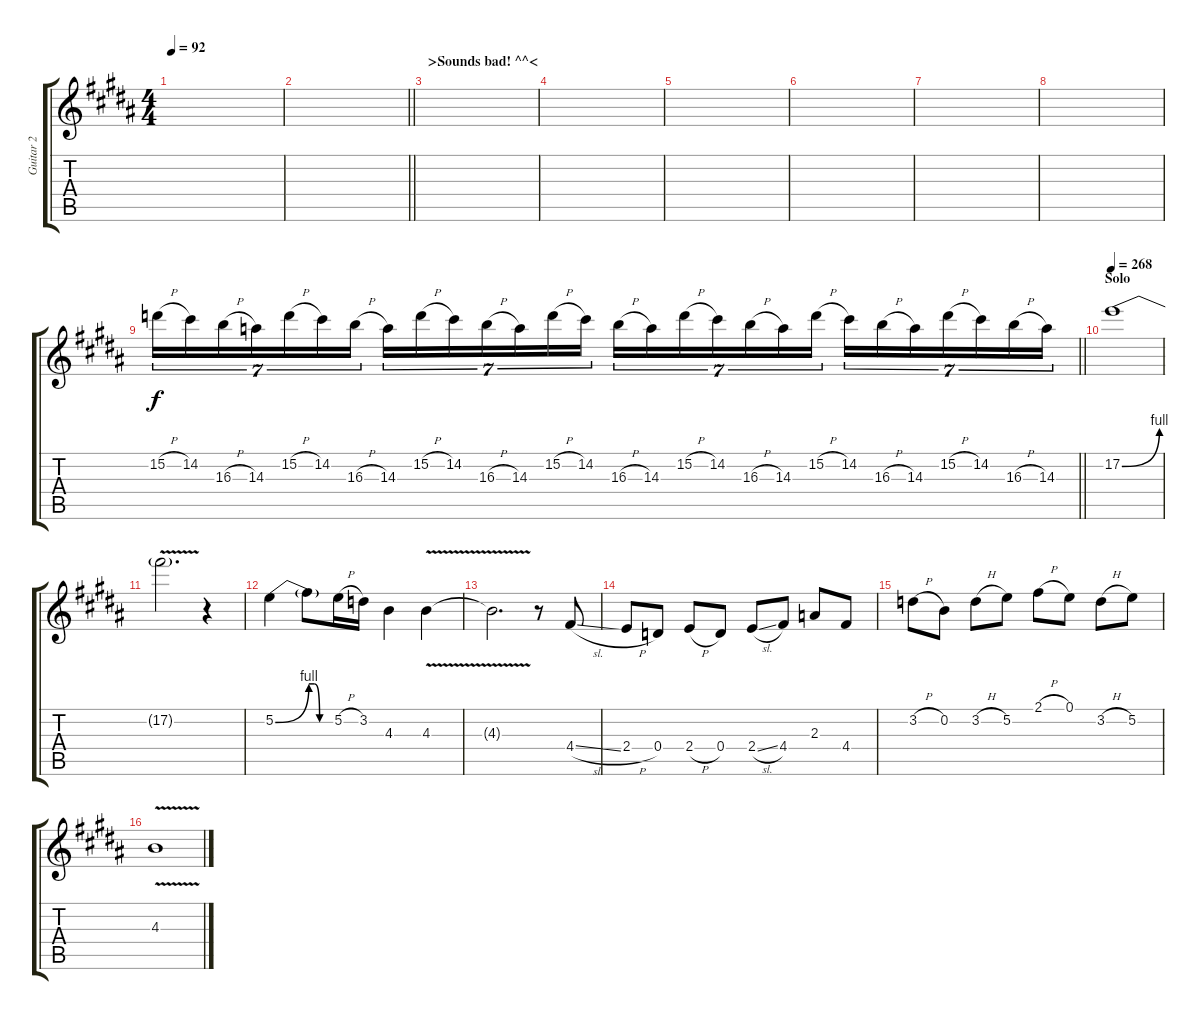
\track ("Guitar 2" "Guitar 2") {instrument distortionguitar}
\staff {score tabs}
\tuning (E4 B3 G3 D3 A2 E2) {hide}
\ts (4 4)
\tempo 92
\clef g2
\ks b
|
\barLineRight lightlight
|
\section ("" ">Sounds bad! ^^<")
|
|
|
|
|
|
\barLineRight lightlight
15.2{h}.16{tu (7 4)} 14.2.16{tu (7 4)} 16.3{h}.16{tu (7 4)} 14.3.16{tu (7 4)} 15.2{h}.16{tu (7 4)} 14.2.16{tu (7 4)} 16.3{h}.16{tu (7 4)} 14.3.16{tu (7 4)} 15.2{h}.16{tu (7 4)} 14.2.16{tu (7 4)} 16.3{h}.16{tu (7 4)} 14.3.16{tu (7 4)} 15.2{h}.16{tu (7 4)} 14.2.16{tu (7 4)} 16.3{h}.16{tu (7 4)} 14.3.16{tu (7 4)} 15.2{h}.16{tu (7 4)} 14.2.16{tu (7 4)} 16.3{h}.16{tu (7 4)} 14.3.16{tu (7 4)} 15.2{h}.16{tu (7 4)} 14.2.16{tu (7 4)} 16.3{h}.16{tu (7 4)} 14.3.16{tu (7 4)} 15.2{h}.16{tu (7 4)} 14.2.16{tu (7 4)} 16.3{h}.16{tu (7 4)} 14.3.16{tu (7 4)} |
\section ("" "Solo")
\tempo 268
17.2{be (bend 0 0 60 4)}.1 |
17.2{v t}.2{d} r.4 |
5.2{be (bend 0 0 60 4)}.4 5.2{be (custom 0 4 15 4 30 0 60 0) t}.8 5.2{h}.16 3.2.16 4.3.4 4.3{v}.4 |
4.3{v t}.2{d} r.8 4.4{sl}.8 |
2.4{h}.8 0.4.8 2.4{h}.8 0.4.8 2.4{sl}.8 4.4.8 2.3.8 4.4.8 |
3.2{h}.8 0.2.8 3.2{h}.8 5.2.8 2.1{h}.8 0.1.8 3.2{h}.8 5.2.8 |
4.3{v}.1
